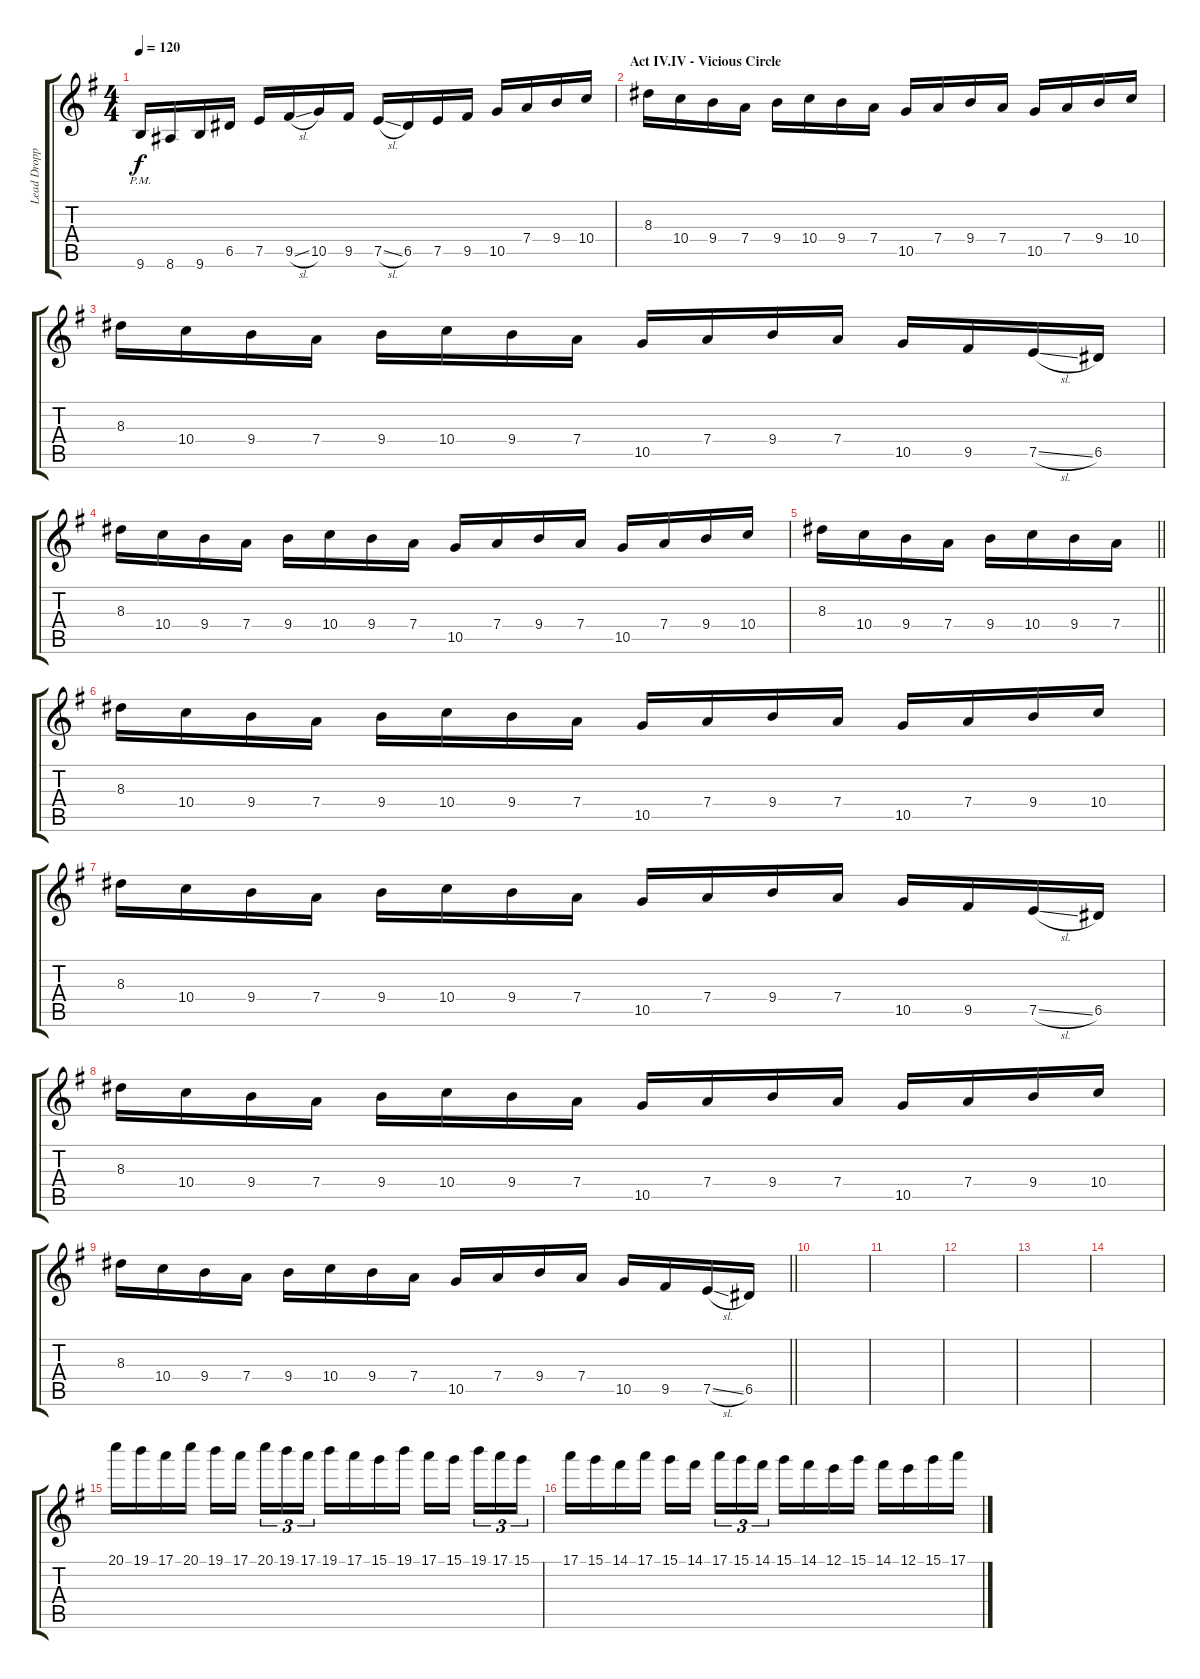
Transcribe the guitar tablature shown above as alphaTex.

\track ("Lead Dropped D " "Lead Dropp") {instrument distortionguitar}
\staff {score tabs}
\tuning (E4 B3 G3 D3 A2 D2) {hide}
\ts (4 4)
\tempo 120
\clef g2
\ks eminor
9.6{pm}.16{dy f} 8.6.16 9.6.16 6.5.16 7.5.16 9.5{sl}.16 10.5.16 9.5.16 7.5{sl}.16 6.5.16 7.5.16 9.5.16 10.5.16 7.4.16 9.4.16 10.4.16 |
\section ("" "Act IV.IV - Vicious Circle")
8.3.16 10.4.16 9.4.16 7.4.16 9.4.16 10.4.16 9.4.16 7.4.16 10.5.16 7.4.16 9.4.16 7.4.16 10.5.16 7.4.16 9.4.16 10.4.16 |
8.3.16 10.4.16 9.4.16 7.4.16 9.4.16 10.4.16 9.4.16 7.4.16 10.5.16 7.4.16 9.4.16 7.4.16 10.5.16 9.5.16 7.5{sl}.16 6.5.16 |
8.3.16 10.4.16 9.4.16 7.4.16 9.4.16 10.4.16 9.4.16 7.4.16 10.5.16 7.4.16 9.4.16 7.4.16 10.5.16 7.4.16 9.4.16 10.4.16 |
\barLineRight lightlight
8.3.16 10.4.16 9.4.16 7.4.16 9.4.16 10.4.16 9.4.16 7.4.16 |
8.3.16 10.4.16 9.4.16 7.4.16 9.4.16 10.4.16 9.4.16 7.4.16 10.5.16 7.4.16 9.4.16 7.4.16 10.5.16 7.4.16 9.4.16 10.4.16 |
8.3.16 10.4.16 9.4.16 7.4.16 9.4.16 10.4.16 9.4.16 7.4.16 10.5.16 7.4.16 9.4.16 7.4.16 10.5.16 9.5.16 7.5{sl}.16 6.5.16 |
8.3.16 10.4.16 9.4.16 7.4.16 9.4.16 10.4.16 9.4.16 7.4.16 10.5.16 7.4.16 9.4.16 7.4.16 10.5.16 7.4.16 9.4.16 10.4.16 |
\barLineRight lightlight
8.3.16 10.4.16 9.4.16 7.4.16 9.4.16 10.4.16 9.4.16 7.4.16 10.5.16 7.4.16 9.4.16 7.4.16 10.5.16 9.5.16 7.5{sl}.16 6.5.16 |
|
|
|
|
|
20.1.16 19.1.16 17.1.16 20.1.16 19.1.16 17.1.16{beam splitsecondary} 20.1.16{tu (3 2)} 19.1.16{tu (3 2)} 17.1.16{tu (3 2)} 19.1.16 17.1.16 15.1.16 19.1.16 17.1.16 15.1.16{beam splitsecondary} 19.1.16{tu (3 2)} 17.1.16{tu (3 2)} 15.1.16{tu (3 2)} |
17.1.16 15.1.16 14.1.16 17.1.16 15.1.16 14.1.16{beam splitsecondary} 17.1.16{tu (3 2)} 15.1.16{tu (3 2)} 14.1.16{tu (3 2)} 15.1.16 14.1.16 12.1.16 15.1.16 14.1.16 12.1.16 15.1.16 17.1.16
